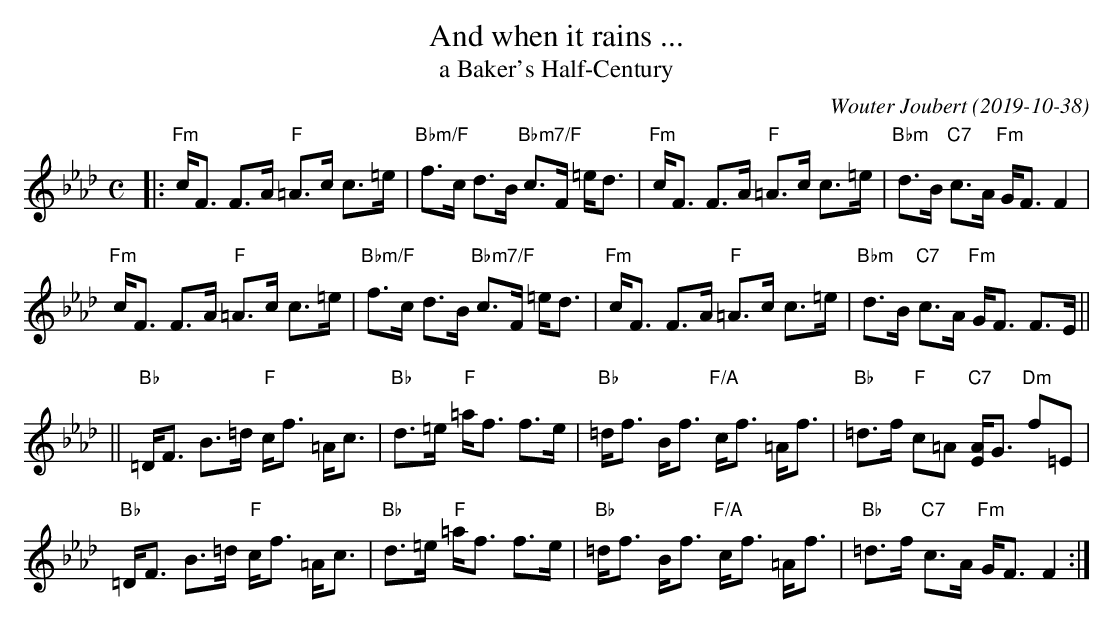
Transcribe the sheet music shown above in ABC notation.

X:1
T: And when it rains ...
T: a Baker's Half-Century
C: Wouter Joubert (2019-10-38)
M: C
L: 1/8
K: Fm
|:\
"Fm"c<F F>A "F"=A>c c>=e | "Bbm/F"f>c d>B "Bbm7/F"c>F =e<d | "Fm"c<F F>A "F"=A>c c>=e | "Bbm"d>B "C7"c>A "Fm"G<F F2 |
"Fm"c<F F>A "F"=A>c c>=e | "Bbm/F"f>c d>B "Bbm7/F"c>F =e<d | "Fm"c<F F>A "F"=A>c c>=e | "Bbm"d>B "C7"c>A "Fm"G<F F>E ||
||\
"Bb"=D<F B>=d "F"c<f =A<c | "Bb"-d>=e "F"=a<f f>e | "Bb"=d<f B<f "F/A" c<f =A<f | "Bb"=d>f "F"c=A "C7"[AE]<G "Dm"f=E |
"Bb"=D<F B>=d "F"c<f =A<c | "Bb"-d>=e "F"=a<f f>e | "Bb"=d<f B<f "F/A" c<f =A<f | "Bb"=d>f "C7"c>A "Fm"G<F F2 :|
